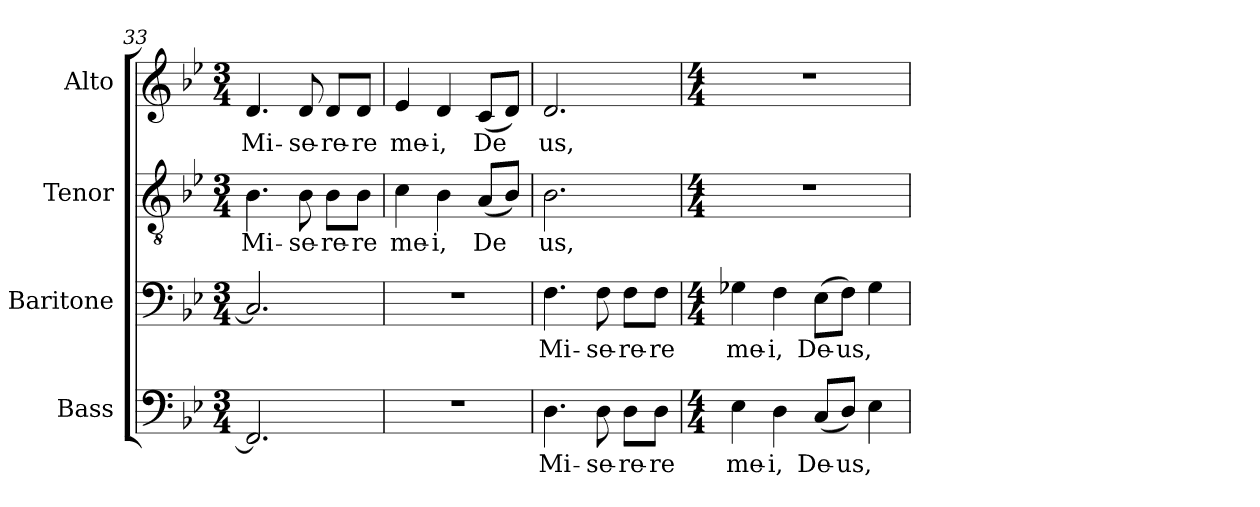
**kern	**text	**kern	**text	**kern	**text	**kern	**text
*part4	*part4	*part3	*part3	*part2	*part2	*part1	*part1
*staff4	*staff4	*staff3	*staff3	*staff2	*staff2	*staff1	*staff1
*I"Bass	*	*I"Baritone	*	*I"Tenor	*	*I"Alto	*
*I'B	*	*I'Ba	*	*I'T	*	*I'A	*
*clefF4	*	*clefF4	*	*clefGv2	*	*clefG2	*
*k[b-e-]	*	*k[b-e-]	*	*k[b-e-]	*	*k[b-e-]	*
*B-:	*	*B-:	*	*B-:	*	*B-:	*
*M3/4	*	*M3/4	*	*M3/4	*	*M3/4	*
=33	=33	=33	=33	=33	=33	=33	=33
!	!LO:LY:b:cj	!	!LO:LY:b:cj	!	!LO:LY:b:cj	!	!LO:LY:b:cj
2.FF/]	.	2.C/]	.	4.B-\	Mi-	4.d/	Mi-
!	!	!	!	!	!LO:LY:b:cj	!	!LO:LY:b:cj
.	.	.	.	8B-\	-se-	8d/	-se-
!	!	!	!	!	!LO:LY:b:cj	!	!LO:LY:b:cj
.	.	.	.	8B-\L	-re-	8d/L	-re-
!	!	!	!	!	!LO:LY:b:cj	!	!LO:LY:b:cj
.	.	.	.	8B-\J	-re	8d/J	-re
=34	=34	=34	=34	=34	=34	=34	=34
!	!	!	!	!	!LO:LY:b:cj	!	!LO:LY:b:cj
2.r	.	2.r	.	4c\	me-	4e-/	me-
!	!	!	!	!	!LO:LY:b:cj	!	!LO:LY:b:cj
.	.	.	.	4B-\	-i,	4d/	-i,
!	!	!	!	!	!LO:LY:b:cj	!	!LO:LY:b:cj
.	.	.	.	(<8A/L	De-	(<8c/L	De-
!	!	!	!	!	!LO:LY:b:cj	!	!LO:LY:b:cj
.	.	.	.	8B-/J)	--	8d/J)	--
=35	=35	=35	=35	=35	=35	=35	=35
!	!LO:LY:b:cj	!	!LO:LY:b:cj	!	!LO:LY:b:cj	!	!LO:LY:b:cj
4.D\	Mi-	4.F\	Mi-	2.B-\	-us,	2.d/	-us,
!	!LO:LY:b:cj	!	!LO:LY:b:cj	!	!	!	!
8D\	-se-	8F\	-se-	.	.	.	.
!	!LO:LY:b:cj	!	!LO:LY:b:cj	!	!	!	!
8D\L	-re-	8F\L	-re-	.	.	.	.
!	!LO:LY:b:cj	!	!LO:LY:b:cj	!	!	!	!
8D\J	-re	8F\J	-re	.	.	.	.
=36	=36	=36	=36	=36	=36	=36	=36
*M4/4	*	*M4/4	*	*M4/4	*	*M4/4	*
!	!LO:LY:b:cj	!	!LO:LY:b:cj	!	!	!	!
4E-\	me-	4G-X\	me-	1r	.	1r	.
!	!LO:LY:b:cj	!	!LO:LY:b:cj	!	!	!	!
4D\	-i,	4F\	-i,	.	.	.	.
!	!LO:LY:b:cj	!	!LO:LY:b:cj	!	!	!	!
(<8C/L	De-	(>8E-\L	De-	.	.	.	.
!	!LO:LY:b:cj	!	!LO:LY:b:cj	!	!	!	!
8D/J)	-us,	8F\J)	-us,	.	.	.	.
!	!LO:LY:b:cj	!	!LO:LY:b:cj	!	!	!	!
4E-\	.	4G-\	.	.	.	.	.
=	=	=	=	=	=	=	=
*-	*-	*-	*-	*-	*-	*-	*-
